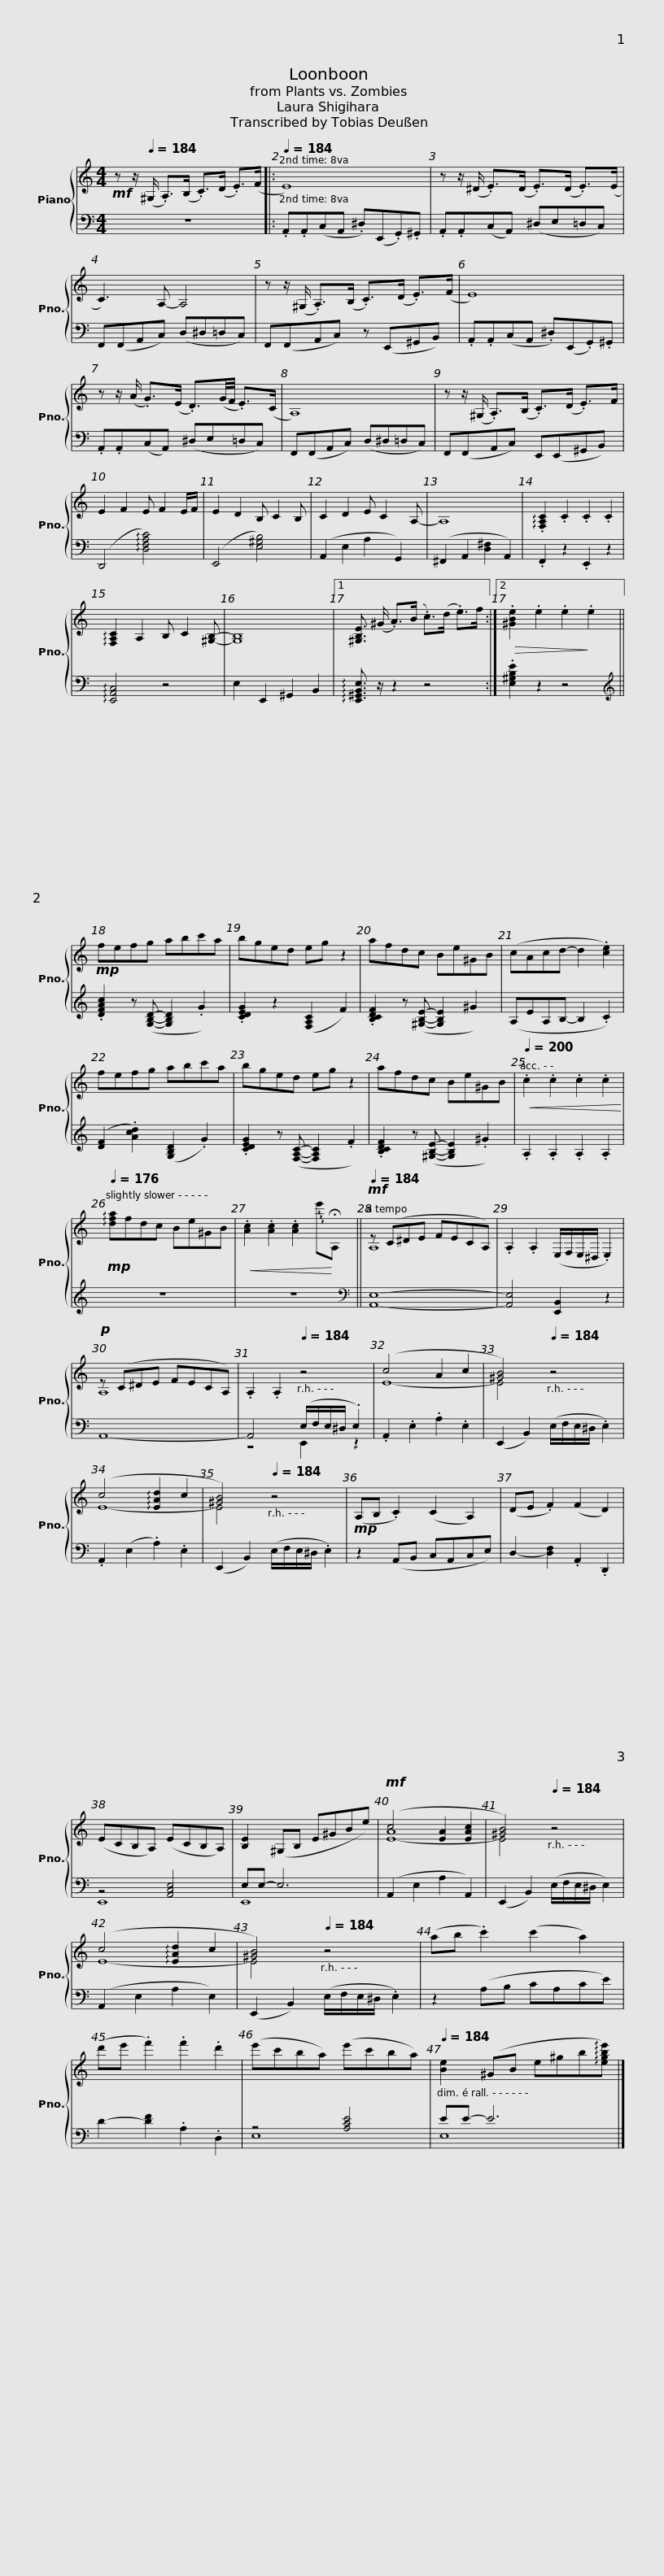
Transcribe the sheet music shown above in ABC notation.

X:1
%%score { ( 1 3 ) | ( 2 4 ) }
L:1/8
M:4/4
I:linebreak $
K:C
V:1 treble
V:3 treble
V:2 bass
V:4 bass
V:1
!mf! z z/[Q:1/4=184] (^G,/ .A,>)(B, .C>)(D .E>)(F |:[Q:1/4=184][Q:1/4=184] E8) | z z/ (^D/ .E>)(D .E>)(D .E>)(E |$ C3) A,- A,4 | z z/ (^G,/ .A,>)(B, .C>)(D .E>)(F | %5
 E8) |$ z z/ (A/ .G>)(E .D3/2)(G/4F/4 .E>)(C | A,8) | z z/ (^G,/ .A,>)(B, .C>)(D .E>)F | E2 F2 E F2 E/F/ |$ %10
 E2 D2 B, C2 B, | C2 D2 E C2 A,- | A,8 | !arpeggio!.[F,A,C]2 .C2 .C2 .C2 | !arpeggio![F,A,C]2 A,2 B, C2 [^G,B,]- | %15
 [G,B,]8 |1$ [^G,B,E]3/2 (^G/ .A>)(B .c>)(d .e>)f :|2!>(! .[^GBe]2 .e2 .e2!>)! .e2 ||!mp! fefg abc'a | bged eg z2 |$ %20
 afdc Be^GB | (cAcd- d2 .[ce]2) | fefg abc'a | bged eg z2 |$ afdc Be^GB | %25
[Q:1/4=200]!<(! .c2 .c2 .c2 .c2!<)! |!mp![Q:1/4=176] !arpeggio![dfa]fdc Be^GB |!<(! .[Ac]2 .[Ac]2 .[Ac]2 !~(!e'!<)!!~)!!fermata!A, ||!mf![Q:1/4=184] z (C^DE FECA,) |$ .A,2 .A,2 (E,/F,/E,/^D,/ .E,2) | %30
!p! z (C^DE FECA,) | .A,2 .A,2[Q:1/4=184] z4 | (c4 A2 c2 | [^GB]4)[Q:1/4=184] z4 |$ (c4 !arpeggio![EAd]2 c2 | %35
 [^GB]4)[Q:1/4=184] z4 |!mp! (A,B, .C2) (C2 A,2) | (DE .F2) (F2 D2) | (ECB,A,) (ECB,A,) |$ [B,E]2 (^G,B, E^GBe) | %40
!mf! (c4 [EA]2 [EAc]2 | [^GB]4)[Q:1/4=184] z4 | (c4 !arpeggio![EAd]2 c2 | [^GB]4)[Q:1/4=184] z4 |$ (ab .c'2) (c'2 a2) | %45
 (d'e' .f'2) .f'2 .d'2 | (e'c'ba) (e'c'ba) |[Q:1/4=184] [Be]2 (^GB e^gb!arpeggio![egbe']) |] %48
V:2
 z8 |: .A,,.A,,(C,A,, .^D,)(E,,.G,,).^G,, | .A,,.A,,(C,A,,) (^D,E,=D,C,) |$ F,,(F,,A,,C,) (D,^D,=D,C,) | F,,(F,,A,,C,) z (E,,^G,,B,,) | %5
 .A,,.A,,(C,A,, .^D,)(E,,.G,,).^G,, |$ .A,,.A,,(C,A,,) (^D,E,=D,C,) | F,,(F,,A,,C,) (D,^D,=D,C,) | F,,(F,,A,,C,) E,,(E,,^G,,B,,) | (D,,4 !arpeggio![D,F,A,C]4) |$ %10
 (E,,4 [E,^G,B,]4) | (A,,2 E,2 A,2 G,,2) | (^F,,2 A,,2 [D,^F,]2 A,,2) | .F,,2 z2 .E,,2 z2 | !arpeggio![E,,A,,C,]4 z4 | %15
 E,2 E,,2 ^G,,2 B,,2 |1$ !arpeggio![E,,^G,,B,,E,]3/2 z/ z2 z4 :|2 .[E,^G,B,E]2 z2 z4 ||[K:treble] .[DFAc]2 z ([G,B,D]- [G,B,D]2 .G2) | .[CDEG]2 z2 ([F,A,C]2 F2) |$ %20
 .[B,CDF]2 z ([^G,B,E]- [G,B,E]2 ^G2) | (A,EA,B,- B,2 .C2) | ([DF]2 .[Acd]2) ([G,B,D]2 .G2) | .[CDEG]2 z ([F,A,C]- [F,A,C]2 .F2) |$ .[B,CDF]2 z ([^G,B,E]- [G,B,E]2 .^G2) | %25
 .A,2 .A,2 .A,2 .A,2 | z8 | z8 ||[K:bass] [A,,E,]8- |$ [A,,E,]4 [E,,B,,]2 z2 | %30
 A,,8- | A,,4 (E,/F,/E,/^D,/ .E,2) | .A,,2 .E,2 .A,2 .E,2 | (E,,2 B,,2) (E,/F,/E,/^D,/ .E,2) |$ .A,,2 (E,2 .A,2) .E,2 | %35
 (E,,2 B,,2) (E,/F,/E,/^D,/ .E,2) | z2 (A,,B,, C,A,,C,E,) | D,2- [D,F,]2 .A,,2 .D,,2 | z4 [A,,C,E,]4 |$ E,E,- E,6 | %40
 (A,,2 E,2 A,2 A,,2) | (E,,2 B,,2) (E,/F,/E,/^D,/ E,2) | (A,,2 E,2 A,2 E,2) | (E,,2 B,,2) (E,/F,/E,/^D,/ .E,2) |$ z2 (A,B, CA,CE) | %45
 D2- [DF]2 .A,2 .D,2 | z4 [A,CE]4 | EE- E6 |] %48
V:3
 x8 |: x8 | x8 |$ x8 | x8 | %5
 x8 |$ x8 | x8 | x8 | x8 |$ %10
 x8 | x8 | x8 | x8 | x8 | %15
 x8 |1$ x8 :|2 x8 || x8 | x8 |$ %20
 x8 | x8 | x8 | x8 |$ x8 | %25
 x8 | x8 | x8 || A,8 |$ x8 | %30
 A,8 | x8 | E8- | E4 x4 |$ E8- | %35
 E4 x4 | x8 | x8 | x8 |$ x8 | %40
 [E-A]8 | E4 x4 | E8- | E4 x4 |$ x8 | %45
 x8 | x8 | x8 |] %48
V:4
 x8 |: x8 | x8 |$ x8 | x8 | %5
 x8 |$ x8 | x8 | x8 | x8 |$ %10
 x8 | x8 | x8 | x8 | x8 | %15
 x8 |1$ x8 :|2 x8 ||[K:treble] x8 | x8 |$ %20
 x8 | x8 | x8 | x8 |$ x8 | %25
 x8 | x8 | x8 ||[K:bass] x8 |$ x8 | %30
 x8 | z4 E,,2 z2 | x8 | x8 |$ x8 | %35
 x8 | x8 | x8 | E,,8 |$ E,,8 | %40
 x8 | x8 | x8 | x8 |$ x8 | %45
 x8 | E,8 | E,8 |] %48
